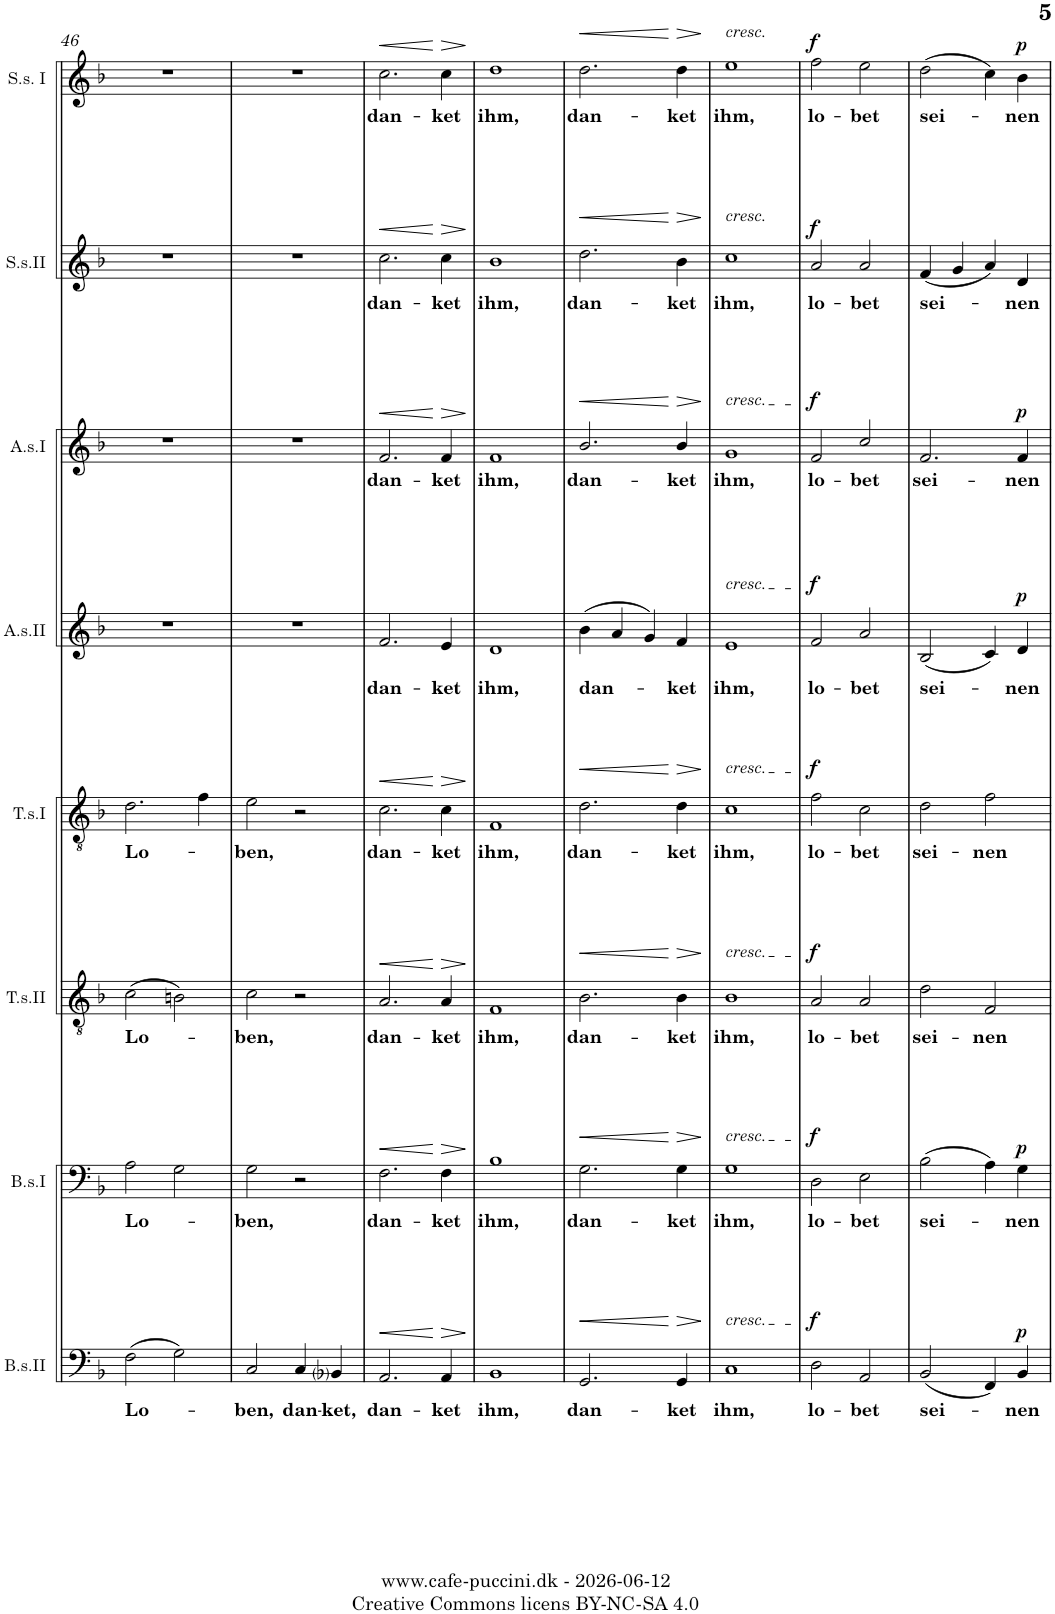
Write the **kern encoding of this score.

**kern	**text	**dynam	**kern	**text	**dynam	**kern	**text	**dynam	**kern	**text	**dynam	**kern	**text	**dynam	**kern	**text	**dynam	**kern	**text	**dynam	**kern	**text	**dynam
*part8	*part8	*part8	*part7	*part7	*part7	*part6	*part6	*part6	*part5	*part5	*part5	*part4	*part4	*part4	*part3	*part3	*part3	*part2	*part2	*part2	*part1	*part1	*part1
*staff8	*staff8	*staff8	*staff7	*staff7	*staff7	*staff6	*staff6	*staff6	*staff5	*staff5	*staff5	*staff4	*staff4	*staff4	*staff3	*staff3	*staff3	*staff2	*staff2	*staff2	*staff1	*staff1	*staff1
*I"Bass solo II	*	*	*I"Bass solo I	*	*	*I"Tenor solo II	*	*	*I"Tenor solo I	*	*	*I"Alto solo II	*	*	*I"Alto solo I	*	*	*I"Soprano solo II	*	*	*I"Soprano solo I	*	*
*I'B.s.II	*	*	*I'B.s.I	*	*	*I'T.s.II	*	*	*I'T.s.I	*	*	*I'A.s.II	*	*	*I'A.s.I	*	*	*I'S.s.II	*	*	*I'S.s. I	*	*
!!LO:PB:g=z
*clefF4	*	*	*clefF4	*	*	*clefGv2	*	*	*clefGv2	*	*	*clefG2	*	*	*clefG2	*	*	*clefG2	*	*	*clefG2	*	*
*k[b-]	*	*	*k[b-]	*	*	*k[b-]	*	*	*k[b-]	*	*	*k[b-]	*	*	*k[b-]	*	*	*k[b-]	*	*	*k[b-]	*	*
*M4/4	*	*	*M4/4	*	*	*M4/4	*	*	*M4/4	*	*	*M4/4	*	*	*M4/4	*	*	*M4/4	*	*	*M4/4	*	*
*met(c)	*	*	*met(c)	*	*	*met(c)	*	*	*met(c)	*	*	*met(c)	*	*	*met(c)	*	*	*met(c)	*	*	*met(c)	*	*
=46	=46	=46	=46	=46	=46	=46	=46	=46	=46	=46	=46	=46	=46	=46	=46	=46	=46	=46	=46	=46	=46	=46	=46
!	!LO:LY:b	!	!	!LO:LY:b	!	!	!LO:LY:b	!	!	!LO:LY:b	!	!	!	!	!	!	!	!	!	!	!	!	!
(2F\	Lo-	.	2A\	Lo-	.	(2c\	Lo-	.	2.d\	Lo-	.	1r	.	.	1r	.	.	1r	.	.	1r	.	.
2G\)	.	.	2G\	.	.	2Bn\)	.	.	.	.	.	.	.	.	.	.	.	.	.	.	.	.	.
.	.	.	.	.	.	.	.	.	4f\	.	.	.	.	.	.	.	.	.	.	.	.	.	.
=47	=47	=47	=47	=47	=47	=47	=47	=47	=47	=47	=47	=47	=47	=47	=47	=47	=47	=47	=47	=47	=47	=47	=47
!	!LO:LY:b	!	!	!LO:LY:b	!	!	!LO:LY:b	!	!	!LO:LY:b	!	!	!	!	!	!	!	!	!	!	!	!	!
2C/	-ben,	.	2G\	-ben,	.	2c\	-ben,	.	2e\	-ben,	.	1r	.	.	1r	.	.	1r	.	.	1r	.	.
!	!LO:LY:b	!	!	!	!	!	!	!	!	!	!	!	!	!	!	!	!	!	!	!	!	!	!
4C/	dan-	.	2r	.	.	2r	.	.	2r	.	.	.	.	.	.	.	.	.	.	.	.	.	.
!	!LO:LY:b	!	!	!	!	!	!	!	!	!	!	!	!	!	!	!	!	!	!	!	!	!	!
4BB-i/	-ket,	.	.	.	.	.	.	.	.	.	.	.	.	.	.	.	.	.	.	.	.	.	.
=48	=48	=48	=48	=48	=48	=48	=48	=48	=48	=48	=48	=48	=48	=48	=48	=48	=48	=48	=48	=48	=48	=48	=48
!	!LO:LY:b	!LO:HP:b	!	!LO:LY:b	!LO:HP:b	!	!LO:LY:b	!LO:HP:b	!	!LO:LY:b	!LO:HP:b	!	!LO:LY:b	!	!	!LO:LY:b	!LO:HP:b	!	!LO:LY:b	!LO:HP:b	!	!LO:LY:b	!LO:HP:b
2.AA/	dan-	<	2.F\	dan-	<	2.A/	dan-	<	2.c\	dan-	<	2.f/	dan-	.	2.f/	dan-	<	2.cc\	dan-	<	2.cc\	dan-	<
!	!LO:LY:b	!LO:HP:n=1:b	!	!LO:LY:b	!LO:HP:n=1:b	!	!LO:LY:b	!LO:HP:n=1:b	!	!LO:LY:b	!LO:HP:n=1:b	!	!LO:LY:b	!	!	!LO:LY:b	!LO:HP:n=1:b	!	!LO:LY:b	!LO:HP:n=1:b	!	!LO:LY:b	!LO:HP:n=1:b
4AA/	-ket	[ >	4F\	-ket	[ >	4A/	-ket	[ >	4c\	-ket	[ >	4e/	-ket	.	4f/	-ket	[ >	4cc\	-ket	[ >	4cc\	-ket	[ >
.	.	]	.	.	]	.	.	]	.	.	]	.	.	.	.	.	]	.	.	]	.	.	]
=49	=49	=49	=49	=49	=49	=49	=49	=49	=49	=49	=49	=49	=49	=49	=49	=49	=49	=49	=49	=49	=49	=49	=49
!	!LO:LY:b	!	!	!LO:LY:b	!	!	!LO:LY:b	!	!	!LO:LY:b	!	!	!LO:LY:b	!	!	!LO:LY:b	!	!	!LO:LY:b	!	!	!LO:LY:b	!
1BB-	ihm,	.	1B-	ihm,	.	1F	ihm,	.	1F	ihm,	.	1d	ihm,	.	1f	ihm,	.	1b-	ihm,	.	1dd	ihm,	.
=50	=50	=50	=50	=50	=50	=50	=50	=50	=50	=50	=50	=50	=50	=50	=50	=50	=50	=50	=50	=50	=50	=50	=50
!	!LO:LY:b	!LO:HP:b	!	!LO:LY:b	!LO:HP:b	!	!LO:LY:b	!LO:HP:b	!	!LO:LY:b	!LO:HP:b	!	!LO:LY:b	!	!	!LO:LY:b	!LO:HP:b	!	!LO:LY:b	!LO:HP:b	!	!LO:LY:b	!LO:HP:b
2.GG/	dan-	<	2.G\	dan-	<	2.B-\	dan-	<	2.d\	dan-	<	(4b-\	dan-	.	2.b-/	dan-	<	2.dd\	dan-	<	2.dd\	dan-	<
.	.	.	.	.	.	.	.	.	.	.	.	4a/	.	.	.	.	.	.	.	.	.	.	.
.	.	.	.	.	.	.	.	.	.	.	.	4g/)	.	.	.	.	.	.	.	.	.	.	.
!	!LO:LY:b	!LO:HP:n=1:b	!	!LO:LY:b	!LO:HP:n=1:b	!	!LO:LY:b	!LO:HP:n=1:b	!	!LO:LY:b	!LO:HP:n=1:b	!	!LO:LY:b	!	!	!LO:LY:b	!LO:HP:n=1:b	!	!LO:LY:b	!LO:HP:n=1:b	!	!LO:LY:b	!LO:HP:n=1:b
4GG/	-ket	[ >	4G\	-ket	[ >	4B-\	-ket	[ >	4d\	-ket	[ >	4f/	-ket	.	4b-/	-ket	[ >	4b-\	-ket	[ >	4dd\	-ket	[ >
.	.	]	.	.	]	.	.	]	.	.	]	.	.	.	.	.	]	.	.	]	.	.	]
=51	=51	=51	=51	=51	=51	=51	=51	=51	=51	=51	=51	=51	=51	=51	=51	=51	=51	=51	=51	=51	=51	=51	=51
!	!	!	!	!	!	!	!	!	!	!	!	!	!	!	!	!	!	!	!	!	!LO:TX:a:i:t=cresc.	!	!
!	!	!	!	!	!	!	!	!	!	!	!	!	!	!	!	!	!	!LO:TX:a:i:t=cresc.	!	!	!	!	!
!	!	!	!	!	!	!	!	!	!	!	!	!	!	!	!LO:TX:a:i:t=cresc.	!	!	!	!	!	!	!	!
!	!	!	!	!	!	!	!	!	!	!	!	!LO:TX:a:i:t=cresc.	!	!	!	!	!	!	!	!	!	!	!
!	!	!	!	!	!	!	!	!	!LO:TX:a:i:t=cresc.	!	!	!	!	!	!	!	!	!	!	!	!	!	!
!	!	!	!	!	!	!LO:TX:a:i:t=cresc.	!	!	!	!	!	!	!	!	!	!	!	!	!	!	!	!	!
!	!	!	!LO:TX:a:i:t=cresc.	!	!	!	!	!	!	!	!	!	!	!	!	!	!	!	!	!	!	!	!
!LO:TX:a:i:t=cresc.	!	!	!	!	!	!	!	!	!	!	!	!	!	!	!	!	!	!	!	!	!	!	!
!	!LO:LY:b	!	!	!LO:LY:b	!	!	!LO:LY:b	!	!	!LO:LY:b	!	!	!LO:LY:b	!	!	!LO:LY:b	!	!	!LO:LY:b	!	!	!LO:LY:b	!
1C	ihm,	.	1G	ihm,	.	1B-	ihm,	.	1c	ihm,	.	1e	ihm,	.	1g	ihm,	.	1cc	ihm,	.	1ee	ihm,	.
=52	=52	=52	=52	=52	=52	=52	=52	=52	=52	=52	=52	=52	=52	=52	=52	=52	=52	=52	=52	=52	=52	=52	=52
!	!LO:LY:b	!LO:DY:a	!	!LO:LY:b	!LO:DY:a	!	!LO:LY:b	!LO:DY:a	!	!LO:LY:b	!LO:DY:a	!	!LO:LY:b	!LO:DY:a	!	!LO:LY:b	!LO:DY:a	!	!LO:LY:b	!LO:DY:a	!	!LO:LY:b	!LO:DY:a
2D\	lo-	f	2D\	lo-	f	2A/	lo-	f	2f\	lo-	f	2f/	lo-	f	2f/	lo-	f	2a/	lo-	f	2ff\	lo-	f
!	!LO:LY:b	!	!	!LO:LY:b	!	!	!LO:LY:b	!	!	!LO:LY:b	!	!	!LO:LY:b	!	!	!LO:LY:b	!	!	!LO:LY:b	!	!	!LO:LY:b	!
2AA/	-bet	.	2E\	-bet	.	2A/	-bet	.	2c\	-bet	.	2a/	-bet	.	2cc/	-bet	.	2a/	-bet	.	2ee\	-bet	.
=53	=53	=53	=53	=53	=53	=53	=53	=53	=53	=53	=53	=53	=53	=53	=53	=53	=53	=53	=53	=53	=53	=53	=53
!	!LO:LY:b	!	!	!LO:LY:b	!	!	!LO:LY:b	!	!	!LO:LY:b	!	!	!LO:LY:b	!	!	!LO:LY:b	!	!	!LO:LY:b	!	!	!LO:LY:b	!
(2BB-/	sei-	.	(2B-\	sei-	.	2d\	sei-	.	2d\	sei-	.	(2B-/	sei-	.	2.f/	sei-	.	(4f/	sei-	.	(2dd\	sei-	.
.	.	.	.	.	.	.	.	.	.	.	.	.	.	.	.	.	.	4g/	.	.	.	.	.
!	!	!	!	!	!	!	!LO:LY:b	!	!	!LO:LY:b	!	!	!	!	!	!	!	!	!	!	!	!	!
4FF/)	.	.	4A\)	.	.	2F/	-nen	.	2f\	-nen	.	4c/)	.	.	.	.	.	4a/)	.	.	4cc\)	.	.
!	!LO:LY:b	!LO:DY:a	!	!LO:LY:b	!LO:DY:a	!	!	!	!	!	!	!	!LO:LY:b	!LO:DY:a	!	!LO:LY:b	!LO:DY:a	!	!LO:LY:b	!	!	!LO:LY:b	!LO:DY:a
4BB-/	-nen	p	4G\	-nen	p	.	.	.	.	.	.	4d/	-nen	p	4f/	-nen	p	4d/	nen	.	4b-\	-nen	p
=	=	=	=	=	=	=	=	=	=	=	=	=	=	=	=	=	=	=	=	=	=	=	=
*-	*-	*-	*-	*-	*-	*-	*-	*-	*-	*-	*-	*-	*-	*-	*-	*-	*-	*-	*-	*-	*-	*-	*-
